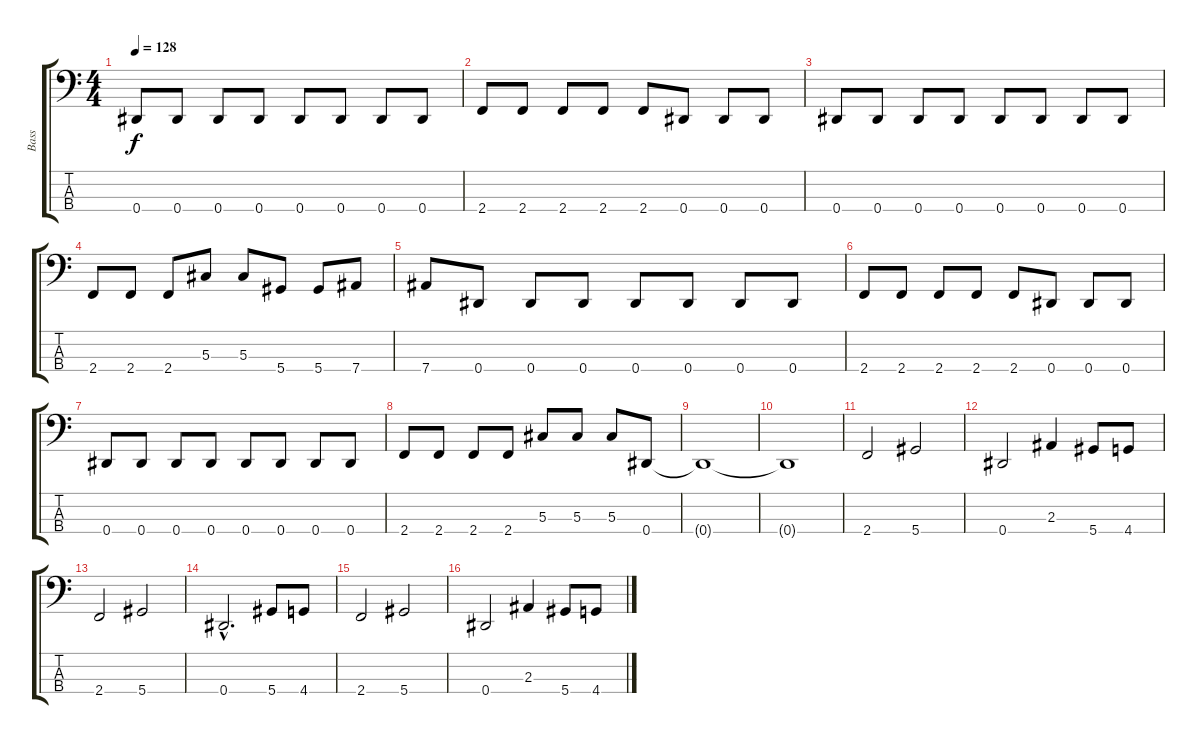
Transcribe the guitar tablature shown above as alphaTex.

\track ("Bass" "Bass") {instrument electricbassfinger}
\staff {score tabs}
\tuning (Gb2 Db2 Ab1 Eb1) {hide}
\ts (4 4)
\tempo 128
\clef f4
\ks c
0.4{t}.8{dy f} 0.4.8 0.4.8 0.4.8 0.4.8 0.4.8 0.4.8 0.4.8 |
2.4.8 2.4.8 2.4.8 2.4.8 2.4.8 0.4.8 0.4.8 0.4.8 |
0.4.8 0.4.8 0.4.8 0.4.8 0.4.8 0.4.8 0.4.8 0.4.8 |
2.4.8 2.4.8 2.4.8 5.3.8 5.3.8 5.4.8 5.4.8 7.4.8 |
7.4.8 0.4.8 0.4.8 0.4.8 0.4.8 0.4.8 0.4.8 0.4.8 |
2.4.8 2.4.8 2.4.8 2.4.8 2.4.8 0.4.8 0.4.8 0.4.8 |
0.4.8 0.4.8 0.4.8 0.4.8 0.4.8 0.4.8 0.4.8 0.4.8 |
2.4.8 2.4.8 2.4.8 2.4.8 5.3.8 5.3.8 5.3.8 0.4.8 |
0.4{t}.1 |
0.4{t}.1 |
2.4.2 5.4.2 |
0.4.2 2.3.4 5.4.8 4.4.8 |
2.4.2 5.4.2 |
0.4{hac}.2{d} 5.4.8 4.4.8 |
2.4.2 5.4.2 |
0.4.2 2.3.4 5.4.8 4.4.8
